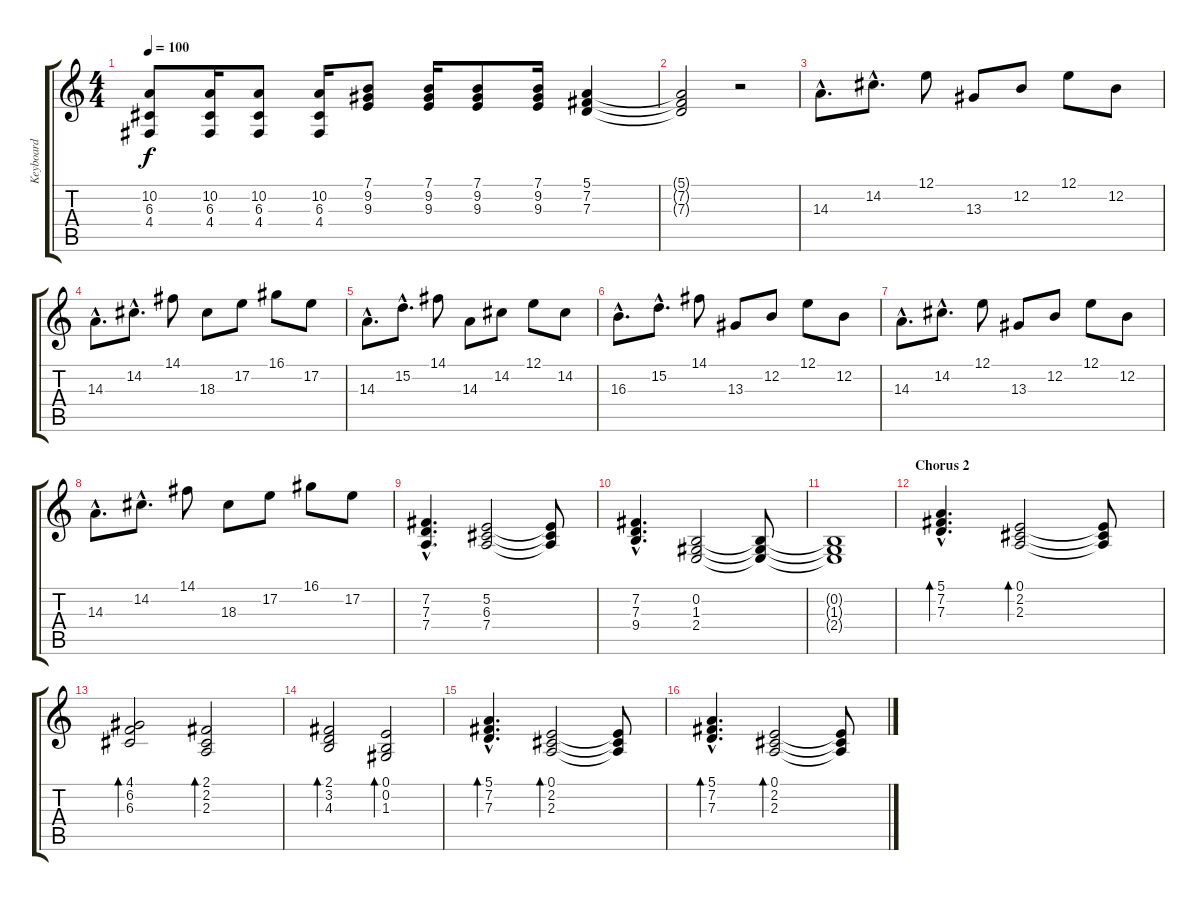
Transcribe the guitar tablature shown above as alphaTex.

\track ("Keyboard" "Keyboard") {instrument fx4atmosphere}
\staff {score tabs}
\tuning (E4 B3 G3 D3 A2 E2) {hide}
\ts (4 4)
\tempo 100
\clef g2
\ks c
(10.2 6.3 4.4).8{dy f} (10.2 6.3 4.4).16 (10.2 6.3 4.4).8 (10.2 6.3 4.4).16 (7.1 9.2 9.3).8 (7.1 9.2 9.3).16 (7.1 9.2 9.3).8 (7.1 9.2 9.3).16 (5.1 7.2 7.3).4 |
(5.1{t} 7.2{t} 7.3{t}).2 r.2 |
14.3{hac}.8{d volume 8 instrument fx4atmosphere} 14.2{hac}.8{d} 12.1.8 13.3.8 12.2.8 12.1.8 12.2.8 |
14.3{hac}.8{d} 14.2{hac}.8{d} 14.1.8 18.3.8 17.2.8 16.1.8 17.2.8 |
14.3{hac}.8{d} 15.2{hac}.8{d} 14.1.8 14.3.8 14.2.8 12.1.8 14.2.8 |
16.3{hac}.8{d} 15.2{hac}.8{d} 14.1.8 13.3.8 12.2.8 12.1.8 12.2.8 |
14.3{hac}.8{d} 14.2{hac}.8{d} 12.1.8 13.3.8 12.2.8 12.1.8 12.2.8 |
14.3{hac}.8{d} 14.2{hac}.8{d} 14.1.8 18.3.8 17.2.8 16.1.8 17.2.8 |
(7.2{hac} 7.3{hac} 7.4{hac}).4{d volume 13 instrument pad3polysynth} (5.2 6.3 7.4).2 (5.2{t} 6.3{t} 7.4{t}).8 |
(7.2{hac} 7.3{hac} 9.4{hac}).4{d} (0.2 1.3 2.4).2 (0.2{t} 1.3{t} 2.4{t}).8 |
(0.2{t} 1.3{t} 2.4{t}).1 |
\section ("" "Chorus 2")
(5.1{hac} 7.2{hac} 7.3{hac}).4{d bd 240 volume 7 instrument fx4atmosphere} (0.1 2.2 2.3).2{bd 240} (0.1{t} 2.2{t} 2.3{t}).8 |
(4.1 6.2 6.3).2{bd 240} (2.1 2.2 2.3).2{bd 240} |
(2.1 3.2 4.3).2{bd 240} (0.1 0.2 1.3).2{bd 240} |
(5.1{hac} 7.2{hac} 7.3{hac}).4{d bd 240} (0.1 2.2 2.3).2{bd 240} (0.1{t} 2.2{t} 2.3{t}).8 |
(5.1{hac} 7.2{hac} 7.3{hac}).4{d bd 240} (0.1 2.2 2.3).2{bd 240} (0.1{t} 2.2{t} 2.3{t}).8
